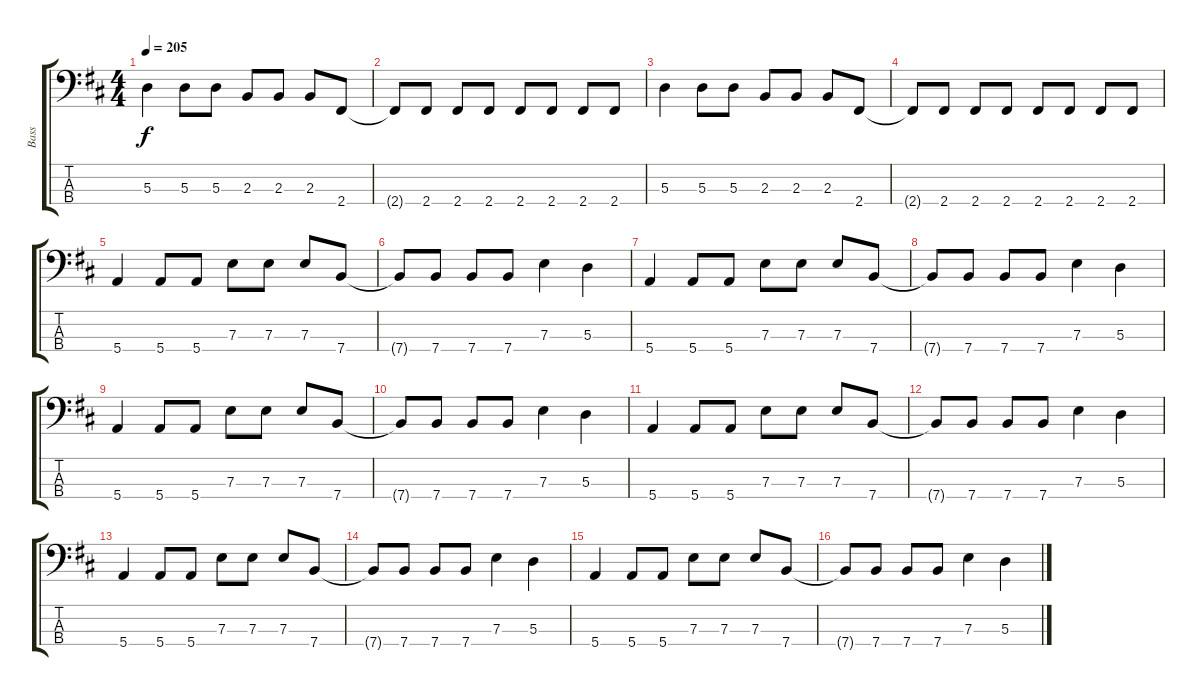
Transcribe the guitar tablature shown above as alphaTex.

\track ("Bass" "Bass") {instrument electricbasspick}
\staff {score tabs}
\tuning (G2 D2 A1 E1) {hide}
\ts (4 4)
\tempo 205
\clef f4
\ks d
5.3.4{dy f} 5.3.8 5.3.8 2.3.8 2.3.8 2.3.8 2.4.8 |
2.4{t}.8 2.4.8 2.4.8 2.4.8 2.4.8 2.4.8 2.4.8 2.4.8 |
5.3.4 5.3.8 5.3.8 2.3.8 2.3.8 2.3.8 2.4.8 |
2.4{t}.8 2.4.8 2.4.8 2.4.8 2.4.8 2.4.8 2.4.8 2.4.8 |
5.4.4 5.4.8 5.4.8 7.3.8 7.3.8 7.3.8 7.4.8 |
7.4{t}.8 7.4.8 7.4.8 7.4.8 7.3.4 5.3.4 |
5.4.4 5.4.8 5.4.8 7.3.8 7.3.8 7.3.8 7.4.8 |
7.4{t}.8 7.4.8 7.4.8 7.4.8 7.3.4 5.3.4 |
5.4.4 5.4.8 5.4.8 7.3.8 7.3.8 7.3.8 7.4.8 |
7.4{t}.8 7.4.8 7.4.8 7.4.8 7.3.4 5.3.4 |
5.4.4 5.4.8 5.4.8 7.3.8 7.3.8 7.3.8 7.4.8 |
7.4{t}.8 7.4.8 7.4.8 7.4.8 7.3.4 5.3.4 |
5.4.4 5.4.8 5.4.8 7.3.8 7.3.8 7.3.8 7.4.8 |
7.4{t}.8 7.4.8 7.4.8 7.4.8 7.3.4 5.3.4 |
5.4.4 5.4.8 5.4.8 7.3.8 7.3.8 7.3.8 7.4.8 |
7.4{t}.8 7.4.8 7.4.8 7.4.8 7.3.4 5.3.4
